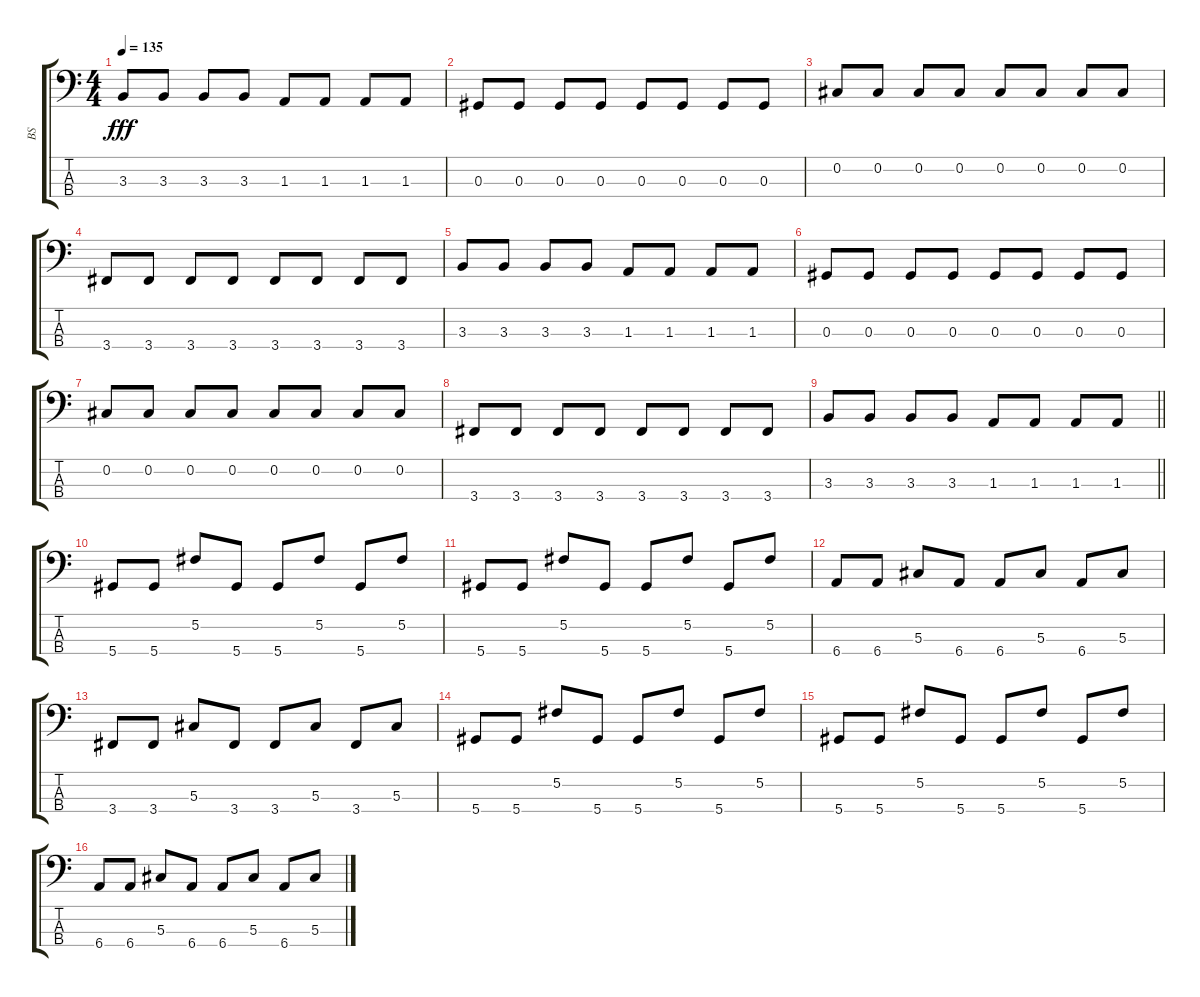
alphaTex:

\track ("BS" "BS") {instrument electricbasspick}
\staff {score tabs}
\tuning (Gb2 Db2 Ab1 Eb1) {hide}
\ts (4 4)
\tempo 135
\clef f4
\ks c
3.3.8{dy fff} 3.3.8 3.3.8 3.3.8 1.3.8 1.3.8 1.3.8 1.3.8 |
0.3.8 0.3.8 0.3.8 0.3.8 0.3.8 0.3.8 0.3.8 0.3.8 |
0.2.8 0.2.8 0.2.8 0.2.8 0.2.8 0.2.8 0.2.8 0.2.8 |
3.4.8 3.4.8 3.4.8 3.4.8 3.4.8 3.4.8 3.4.8 3.4.8 |
3.3.8 3.3.8 3.3.8 3.3.8 1.3.8 1.3.8 1.3.8 1.3.8 |
0.3.8 0.3.8 0.3.8 0.3.8 0.3.8 0.3.8 0.3.8 0.3.8 |
0.2.8 0.2.8 0.2.8 0.2.8 0.2.8 0.2.8 0.2.8 0.2.8 |
3.4.8 3.4.8 3.4.8 3.4.8 3.4.8 3.4.8 3.4.8 3.4.8 |
\barLineRight lightlight
3.3.8 3.3.8 3.3.8 3.3.8 1.3.8 1.3.8 1.3.8 1.3.8 |
\section ("" "")
5.4.8 5.4.8 5.2.8 5.4.8 5.4.8 5.2.8 5.4.8 5.2.8 |
5.4.8 5.4.8 5.2.8 5.4.8 5.4.8 5.2.8 5.4.8 5.2.8 |
6.4.8 6.4.8 5.3.8 6.4.8 6.4.8 5.3.8 6.4.8 5.3.8 |
3.4.8 3.4.8 5.3.8 3.4.8 3.4.8 5.3.8 3.4.8 5.3.8 |
5.4.8 5.4.8 5.2.8 5.4.8 5.4.8 5.2.8 5.4.8 5.2.8 |
5.4.8 5.4.8 5.2.8 5.4.8 5.4.8 5.2.8 5.4.8 5.2.8 |
6.4.8 6.4.8 5.3.8 6.4.8 6.4.8 5.3.8 6.4.8 5.3.8
